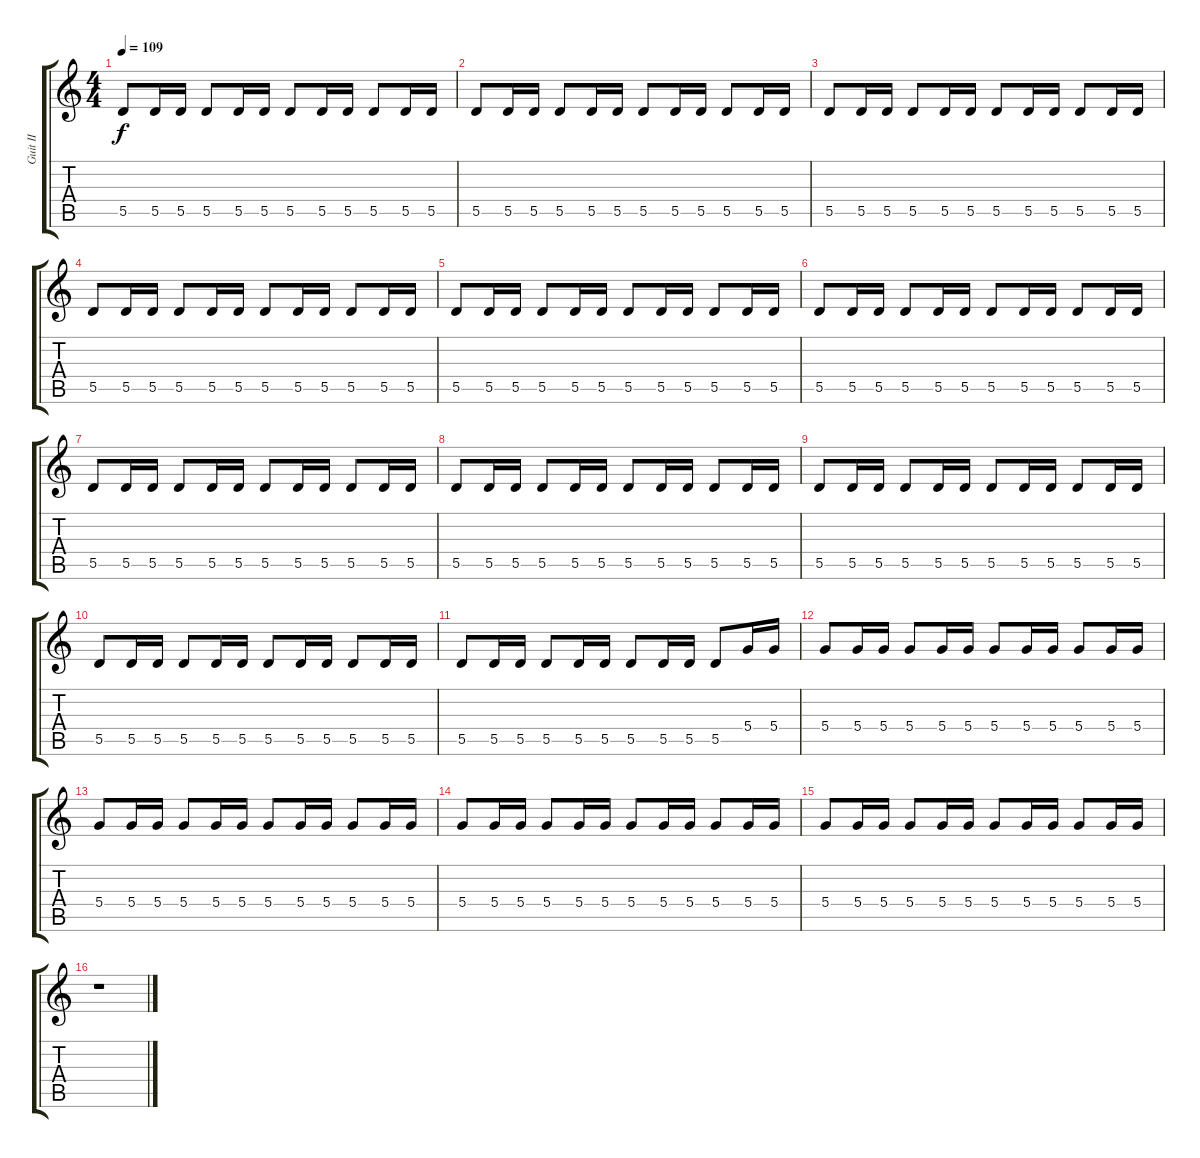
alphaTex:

\track ("Guit II" "Guit II") {instrument electricguitarmuted}
\staff {score tabs}
\tuning (E4 B3 G3 D3 A2 E2) {hide}
\ts (4 4)
\tempo 109
\clef g2
\ks c
5.5.8{dy f} 5.5.16 5.5.16 5.5.8 5.5.16 5.5.16 5.5.8 5.5.16 5.5.16 5.5.8 5.5.16 5.5.16 |
5.5.8 5.5.16 5.5.16 5.5.8 5.5.16 5.5.16 5.5.8 5.5.16 5.5.16 5.5.8 5.5.16 5.5.16 |
5.5.8 5.5.16 5.5.16 5.5.8 5.5.16 5.5.16 5.5.8 5.5.16 5.5.16 5.5.8 5.5.16 5.5.16 |
5.5.8 5.5.16 5.5.16 5.5.8 5.5.16 5.5.16 5.5.8 5.5.16 5.5.16 5.5.8 5.5.16 5.5.16 |
5.5.8 5.5.16 5.5.16 5.5.8 5.5.16 5.5.16 5.5.8 5.5.16 5.5.16 5.5.8 5.5.16 5.5.16 |
5.5.8 5.5.16 5.5.16 5.5.8 5.5.16 5.5.16 5.5.8 5.5.16 5.5.16 5.5.8 5.5.16 5.5.16 |
5.5.8 5.5.16 5.5.16 5.5.8 5.5.16 5.5.16 5.5.8 5.5.16 5.5.16 5.5.8 5.5.16 5.5.16 |
5.5.8 5.5.16 5.5.16 5.5.8 5.5.16 5.5.16 5.5.8 5.5.16 5.5.16 5.5.8 5.5.16 5.5.16 |
5.5.8 5.5.16 5.5.16 5.5.8 5.5.16 5.5.16 5.5.8 5.5.16 5.5.16 5.5.8 5.5.16 5.5.16 |
5.5.8 5.5.16 5.5.16 5.5.8 5.5.16 5.5.16 5.5.8 5.5.16 5.5.16 5.5.8 5.5.16 5.5.16 |
5.5.8 5.5.16 5.5.16 5.5.8 5.5.16 5.5.16 5.5.8 5.5.16 5.5.16 5.5.8 5.4.16 5.4.16 |
5.4.8 5.4.16 5.4.16 5.4.8 5.4.16 5.4.16 5.4.8 5.4.16 5.4.16 5.4.8 5.4.16 5.4.16 |
5.4.8 5.4.16 5.4.16 5.4.8 5.4.16 5.4.16 5.4.8 5.4.16 5.4.16 5.4.8 5.4.16 5.4.16 |
5.4.8 5.4.16 5.4.16 5.4.8 5.4.16 5.4.16 5.4.8 5.4.16 5.4.16 5.4.8 5.4.16 5.4.16 |
5.4.8 5.4.16 5.4.16 5.4.8 5.4.16 5.4.16 5.4.8 5.4.16 5.4.16 5.4.8 5.4.16 5.4.16 |
r.1
